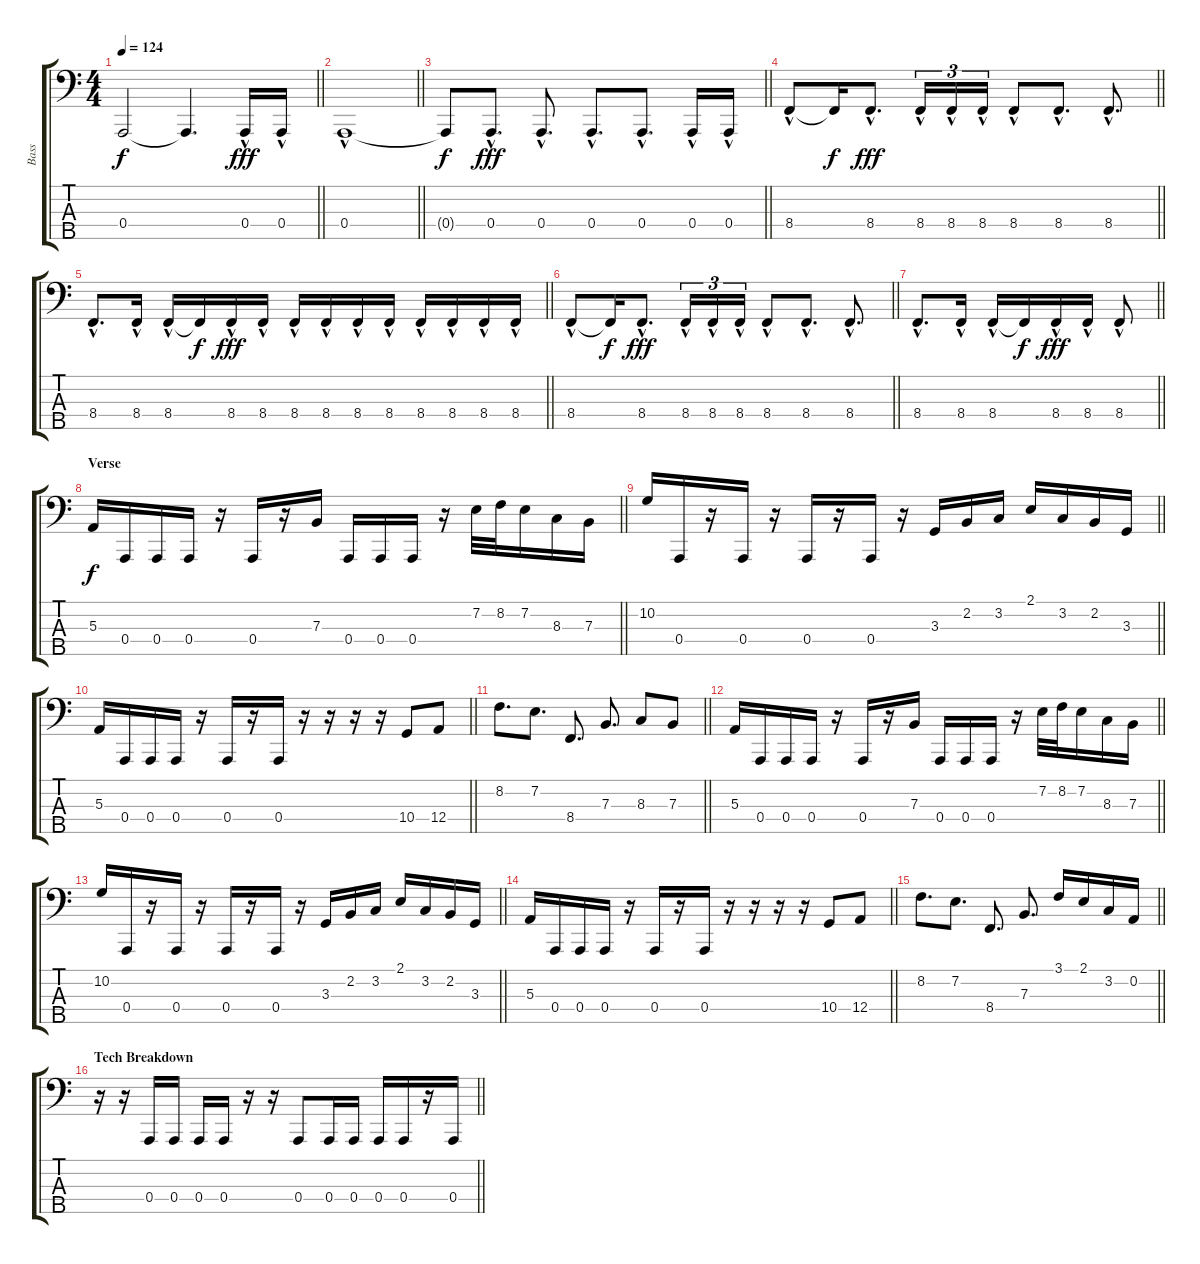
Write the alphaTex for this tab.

\track ("Bass" "Bass") {instrument electricbasspick}
\staff {score tabs}
\tuning (D2 A1 E1 A0 E0) {hide}
\ts (4 4)
\tempo 124
\clef f4
\barLineRight lightlight
\ks c
0.4{t}.2{dy f} 0.4{t}.4{d} 0.4{hac}.16{dy fff} 0.4{hac}.16 |
\barLineRight lightlight
0.4{hac}.1 |
\barLineRight lightlight
0.4{t}.8{dy f} 0.4{hac}.8{d dy fff} 0.4{hac}.8{d} 0.4{hac}.8{d} 0.4{hac}.8{d} 0.4{hac}.16 0.4{hac}.16 |
\barLineRight lightlight
8.4{hac}.8 8.4{t}.16{dy f} 8.4{hac}.8{d dy fff} 8.4{hac}.16{tu (3 2)} 8.4{hac}.16{tu (3 2)} 8.4{hac}.16{tu (3 2)} 8.4{hac}.8 8.4{hac}.8{d} 8.4{hac}.8{d} |
\barLineRight lightlight
8.4{hac}.8{d} 8.4{hac}.16 8.4{hac}.16 8.4{t}.16{dy f} 8.4{hac}.16{dy fff} 8.4{hac}.16 8.4{hac}.16 8.4{hac}.16 8.4{hac}.16 8.4{hac}.16 8.4{hac}.16 8.4{hac}.16 8.4{hac}.16 8.4{hac}.16 |
\barLineRight lightlight
8.4{hac}.8 8.4{t}.16{dy f} 8.4{hac}.8{d dy fff} 8.4{hac}.16{tu (3 2)} 8.4{hac}.16{tu (3 2)} 8.4{hac}.16{tu (3 2)} 8.4{hac}.8 8.4{hac}.8{d} 8.4{hac}.8{d} |
\barLineRight lightlight
8.4{hac}.8{d} 8.4{hac}.16 8.4{hac}.16 8.4{t}.16{dy f} 8.4{hac}.16{dy fff} 8.4{hac}.16 8.4{hac}.8 |
\section ("" "Verse")
\barLineRight lightlight
5.3.16{dy f} 0.4.16 0.4.16 0.4.16 r.16 0.4.16 r.16 7.3.16 0.4.16 0.4.16 0.4.16 r.16 7.2.32 8.2.32 7.2.16 8.3.16 7.3.16 |
\barLineRight lightlight
10.2.16 0.4.16 r.16 0.4.16 r.16 0.4.16 r.16 0.4.16 r.16 3.3.16 2.2.16 3.2.16 2.1.16 3.2.16 2.2.16 3.3.16 |
\barLineRight lightlight
5.3.16 0.4.16 0.4.16 0.4.16 r.16 0.4.16 r.16 0.4.16 r.16 r.16 r.16 r.16 10.4.8 12.4.8 |
\barLineRight lightlight
8.2.8{d} 7.2.8{d} 8.4.8{d} 7.3.8{d} 8.3.8 7.3.8 |
\barLineRight lightlight
5.3.16 0.4.16 0.4.16 0.4.16 r.16 0.4.16 r.16 7.3.16 0.4.16 0.4.16 0.4.16 r.16 7.2.32 8.2.32 7.2.16 8.3.16 7.3.16 |
\barLineRight lightlight
10.2.16 0.4.16 r.16 0.4.16 r.16 0.4.16 r.16 0.4.16 r.16 3.3.16 2.2.16 3.2.16 2.1.16 3.2.16 2.2.16 3.3.16 |
\barLineRight lightlight
5.3.16 0.4.16 0.4.16 0.4.16 r.16 0.4.16 r.16 0.4.16 r.16 r.16 r.16 r.16 10.4.8 12.4.8 |
\barLineRight lightlight
8.2.8{d} 7.2.8{d} 8.4.8{d} 7.3.8{d} 3.1.16 2.1.16 3.2.16 0.2.16 |
\section ("" "Tech Breakdown")
\barLineRight lightlight
r.16 r.16 0.4.16 0.4.16 0.4.16 0.4.16 r.16 r.16 0.4.8 0.4.16 0.4.16 0.4.16 0.4.16 r.16 0.4.16
